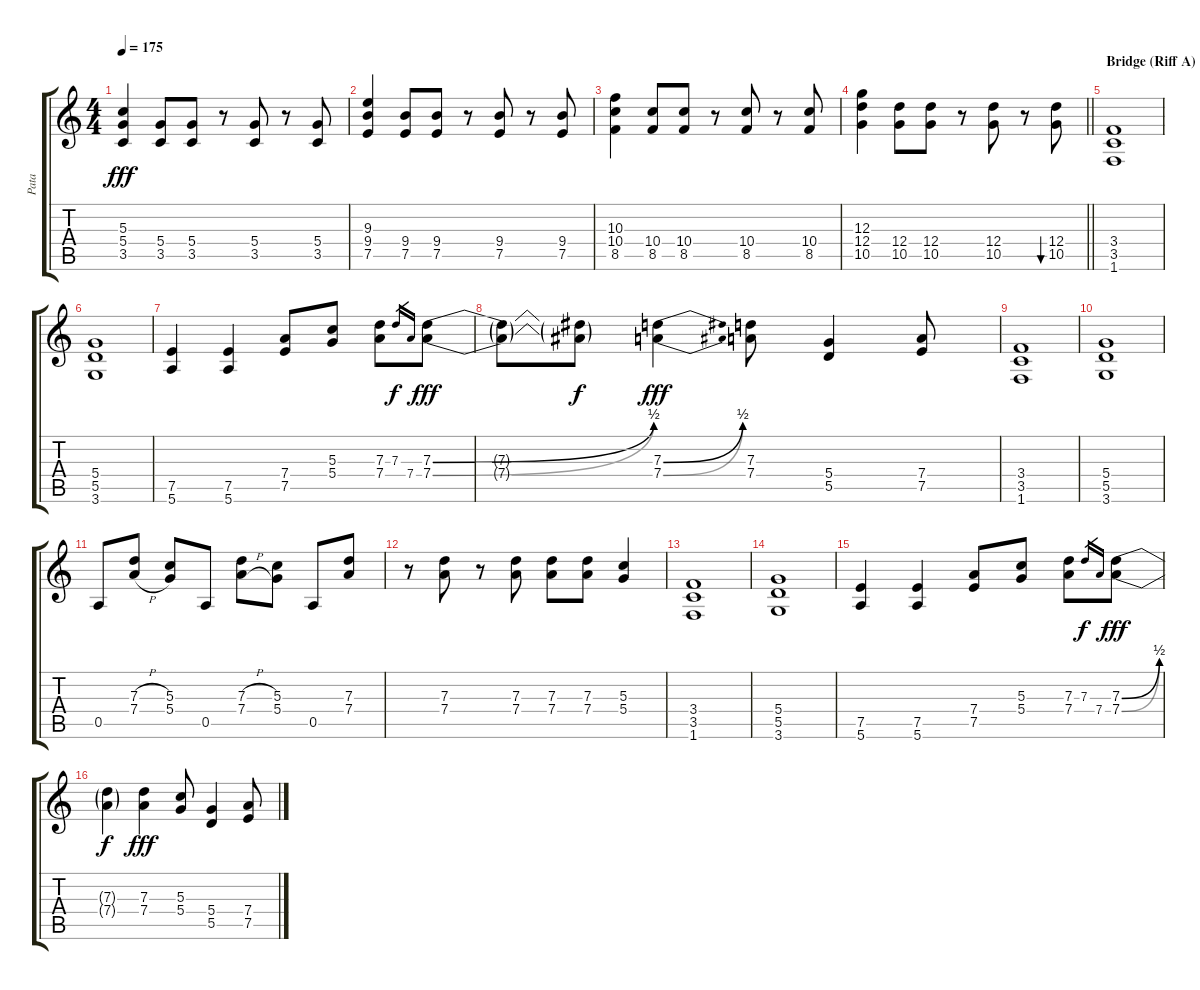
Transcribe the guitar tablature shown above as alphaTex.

\track ("Pata" "Pata") {instrument distortionguitar}
\staff {score tabs}
\tuning (E4 B3 G3 D3 A2 E2) {hide}
\ts (4 4)
\tempo 175
\clef g2
\ks c
(5.3 5.4 3.5).4{dy fff} (5.4 3.5).8 (5.4 3.5).8 r.8 (5.4 3.5).8 r.8 (5.4 3.5).8 |
(9.3 9.4 7.5).4 (9.4 7.5).8 (9.4 7.5).8 r.8 (9.4 7.5).8 r.8 (9.4 7.5).8 |
(10.3 10.4 8.5).4 (10.4 8.5).8 (10.4 8.5).8 r.8 (10.4 8.5).8 r.8 (10.4 8.5).8 |
\barLineRight lightlight
(12.3 12.4 10.5).4 (12.4 10.5).8 (12.4 10.5).8 r.8 (12.4 10.5).8 r.8 (12.4 10.5).8{bu 60} |
\section ("" "Bridge (Riff A)")
(3.4 3.5 1.6).1 |
(5.4 5.5 3.6).1 |
(7.5 5.6).4 (7.5 5.6).4 (7.4 7.5).8 (5.3 5.4).8 (7.3 7.4).8 7.3.16{gr dy f} 7.4.16{gr} (7.3{be (bend 0 0 60 2)} 7.4{be (bend 0 0 60 2)}).8{dy fff} |
(7.3{t} 7.4{t}).8 (7.3{t} 7.4{t}).8{dy f} (7.3{be (bend 0 0 60 2)} 7.4{be (bend 0 0 60 2)}).4{dy fff} (7.3 7.4).8 (5.4 5.5).4 (7.4 7.5).8 |
(3.4 3.5 1.6).1 |
(5.4 5.5 3.6).1 |
0.5.8 (7.3{h} 7.4{h}).8 (5.3 5.4).8 0.5.8 (7.3{h} 7.4{h}).8 (5.3 5.4).8 0.5.8 (7.3 7.4).8 |
r.8 (7.3 7.4).8 r.8 (7.3 7.4).8 (7.3 7.4).8 (7.3 7.4).8 (5.3 5.4).4 |
(3.4 3.5 1.6).1 |
(5.4 5.5 3.6).1 |
(7.5 5.6).4 (7.5 5.6).4 (7.4 7.5).8 (5.3 5.4).8 (7.3 7.4).8 7.3.16{gr dy f} 7.4.16{gr} (7.3{be (bend 0 0 60 2)} 7.4{be (bend 0 0 60 2)}).8{dy fff} |
(7.3{t} 7.4{t}).4{dy f} (7.3 7.4).4{dy fff} (5.3 5.4).8 (5.4 5.5).4 (7.4 7.5).8
